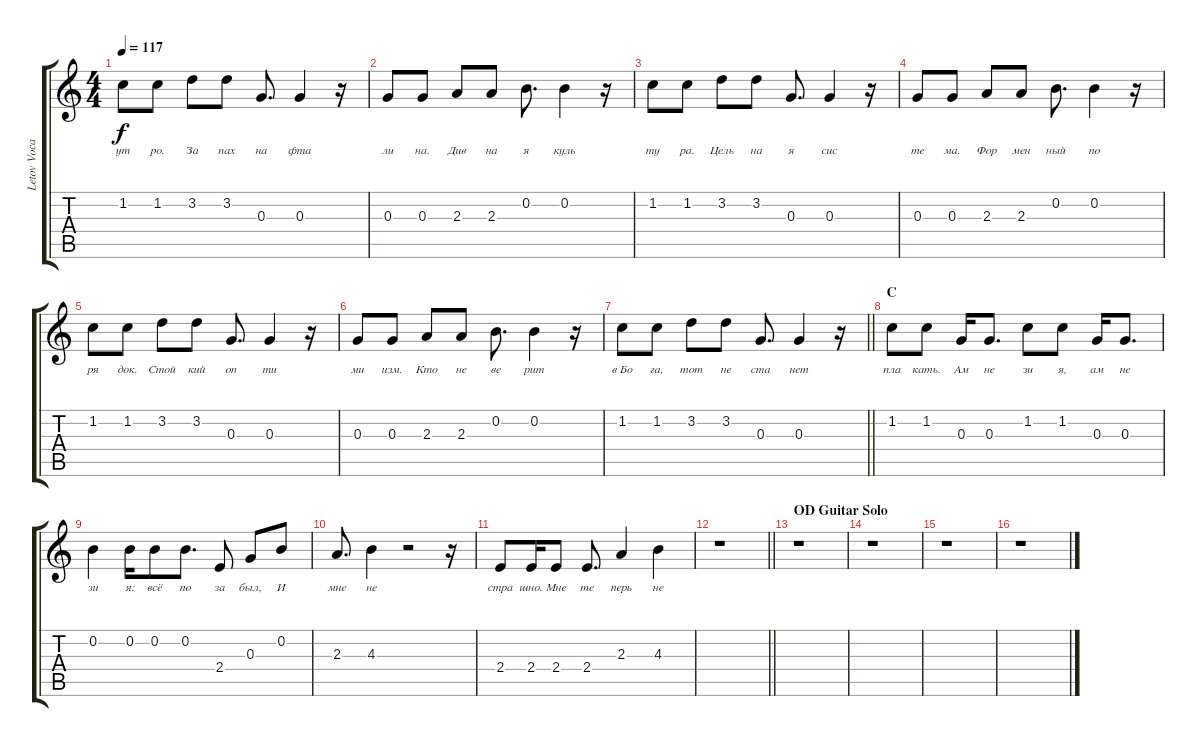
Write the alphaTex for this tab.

\track ("Letov Vocals" "Letov Voca") {instrument contrabass}
\staff {score tabs}
\tuning (E4 B3 G3 D3 A2 E2) {hide}
\ts (4 4)
\tempo 117
\clef g2
\ks c
1.2.8{lyrics (0 "ут") lyrics (1 "") lyrics (2 "") lyrics (3 "") lyrics (4 "") dy f} 1.2.8{lyrics (0 "ро.") lyrics (1 "") lyrics (2 "") lyrics (3 "") lyrics (4 "")} 3.2.8{lyrics (0 "За") lyrics (1 "") lyrics (2 "") lyrics (3 "") lyrics (4 "")} 3.2.8{lyrics (0 "пах") lyrics (1 "") lyrics (2 "") lyrics (3 "") lyrics (4 "")} 0.3.8{d lyrics (0 "на") lyrics (1 "") lyrics (2 "") lyrics (3 "") lyrics (4 "")} 0.3.4{lyrics (0 "фта") lyrics (1 "") lyrics (2 "") lyrics (3 "") lyrics (4 "")} r.16 |
0.3.8{lyrics (0 "ли") lyrics (1 "") lyrics (2 "") lyrics (3 "") lyrics (4 "")} 0.3.8{lyrics (0 "на.") lyrics (1 "") lyrics (2 "") lyrics (3 "") lyrics (4 "")} 2.3.8{lyrics (0 "Див") lyrics (1 "") lyrics (2 "") lyrics (3 "") lyrics (4 "")} 2.3.8{lyrics (0 "на") lyrics (1 "") lyrics (2 "") lyrics (3 "") lyrics (4 "")} 0.2.8{d lyrics (0 "я") lyrics (1 "") lyrics (2 "") lyrics (3 "") lyrics (4 "")} 0.2.4{lyrics (0 "куль") lyrics (1 "") lyrics (2 "") lyrics (3 "") lyrics (4 "")} r.16 |
1.2.8{lyrics (0 "ту") lyrics (1 "") lyrics (2 "") lyrics (3 "") lyrics (4 "")} 1.2.8{lyrics (0 "ра.") lyrics (1 "") lyrics (2 "") lyrics (3 "") lyrics (4 "")} 3.2.8{lyrics (0 "Цель") lyrics (1 "") lyrics (2 "") lyrics (3 "") lyrics (4 "")} 3.2.8{lyrics (0 "на") lyrics (1 "") lyrics (2 "") lyrics (3 "") lyrics (4 "")} 0.3.8{d lyrics (0 "я") lyrics (1 "") lyrics (2 "") lyrics (3 "") lyrics (4 "")} 0.3.4{lyrics (0 "сис") lyrics (1 "") lyrics (2 "") lyrics (3 "") lyrics (4 "")} r.16 |
0.3.8{lyrics (0 "те") lyrics (1 "") lyrics (2 "") lyrics (3 "") lyrics (4 "")} 0.3.8{lyrics (0 "ма.") lyrics (1 "") lyrics (2 "") lyrics (3 "") lyrics (4 "")} 2.3.8{lyrics (0 "Фор") lyrics (1 "") lyrics (2 "") lyrics (3 "") lyrics (4 "")} 2.3.8{lyrics (0 "мен") lyrics (1 "") lyrics (2 "") lyrics (3 "") lyrics (4 "")} 0.2.8{d lyrics (0 "ный") lyrics (1 "") lyrics (2 "") lyrics (3 "") lyrics (4 "")} 0.2.4{lyrics (0 "по") lyrics (1 "") lyrics (2 "") lyrics (3 "") lyrics (4 "")} r.16 |
1.2.8{lyrics (0 "ря") lyrics (1 "") lyrics (2 "") lyrics (3 "") lyrics (4 "")} 1.2.8{lyrics (0 "док.") lyrics (1 "") lyrics (2 "") lyrics (3 "") lyrics (4 "")} 3.2.8{lyrics (0 "Стой") lyrics (1 "") lyrics (2 "") lyrics (3 "") lyrics (4 "")} 3.2.8{lyrics (0 "кий") lyrics (1 "") lyrics (2 "") lyrics (3 "") lyrics (4 "")} 0.3.8{d lyrics (0 "оп") lyrics (1 "") lyrics (2 "") lyrics (3 "") lyrics (4 "")} 0.3.4{lyrics (0 "ти") lyrics (1 "") lyrics (2 "") lyrics (3 "") lyrics (4 "")} r.16 |
0.3.8{lyrics (0 "ми") lyrics (1 "") lyrics (2 "") lyrics (3 "") lyrics (4 "")} 0.3.8{lyrics (0 "изм.") lyrics (1 "") lyrics (2 "") lyrics (3 "") lyrics (4 "")} 2.3.8{lyrics (0 "Кто") lyrics (1 "") lyrics (2 "") lyrics (3 "") lyrics (4 "")} 2.3.8{lyrics (0 "не") lyrics (1 "") lyrics (2 "") lyrics (3 "") lyrics (4 "")} 0.2.8{d lyrics (0 "ве") lyrics (1 "") lyrics (2 "") lyrics (3 "") lyrics (4 "")} 0.2.4{lyrics (0 "рит") lyrics (1 "") lyrics (2 "") lyrics (3 "") lyrics (4 "")} r.16 |
\barLineRight lightlight
1.2.8{lyrics (0 "в Бо") lyrics (1 "") lyrics (2 "") lyrics (3 "") lyrics (4 "")} 1.2.8{lyrics (0 "га,") lyrics (1 "") lyrics (2 "") lyrics (3 "") lyrics (4 "")} 3.2.8{lyrics (0 "тот") lyrics (1 "") lyrics (2 "") lyrics (3 "") lyrics (4 "")} 3.2.8{lyrics (0 "не") lyrics (1 "") lyrics (2 "") lyrics (3 "") lyrics (4 "")} 0.3.8{d lyrics (0 "ста") lyrics (1 "") lyrics (2 "") lyrics (3 "") lyrics (4 "")} 0.3.4{lyrics (0 "нет") lyrics (1 "") lyrics (2 "") lyrics (3 "") lyrics (4 "")} r.16 |
\section ("" "C")
1.2.8{lyrics (0 "пла") lyrics (1 "") lyrics (2 "") lyrics (3 "") lyrics (4 "")} 1.2.8{lyrics (0 "кать.") lyrics (1 "") lyrics (2 "") lyrics (3 "") lyrics (4 "")} 0.3.16{lyrics (0 "Ам") lyrics (1 "") lyrics (2 "") lyrics (3 "") lyrics (4 "")} 0.3.8{d lyrics (0 "не") lyrics (1 "") lyrics (2 "") lyrics (3 "") lyrics (4 "")} 1.2.8{lyrics (0 "зи") lyrics (1 "") lyrics (2 "") lyrics (3 "") lyrics (4 "")} 1.2.8{lyrics (0 "я,") lyrics (1 "") lyrics (2 "") lyrics (3 "") lyrics (4 "")} 0.3.16{lyrics (0 "ам") lyrics (1 "") lyrics (2 "") lyrics (3 "") lyrics (4 "")} 0.3.8{d lyrics (0 "не") lyrics (1 "") lyrics (2 "") lyrics (3 "") lyrics (4 "")} |
0.2.4{lyrics (0 "зи") lyrics (1 "") lyrics (2 "") lyrics (3 "") lyrics (4 "")} 0.2.16{lyrics (0 "я:") lyrics (1 "") lyrics (2 "") lyrics (3 "") lyrics (4 "")} 0.2.8{lyrics (0 "всё") lyrics (1 "") lyrics (2 "") lyrics (3 "") lyrics (4 "")} 0.2.8{d lyrics (0 "по") lyrics (1 "") lyrics (2 "") lyrics (3 "") lyrics (4 "")} 2.4.8{lyrics (0 "за") lyrics (1 "") lyrics (2 "") lyrics (3 "") lyrics (4 "")} 0.3.8{lyrics (0 "был,") lyrics (1 "") lyrics (2 "") lyrics (3 "") lyrics (4 "")} 0.2.8{lyrics (0 "И") lyrics (1 "") lyrics (2 "") lyrics (3 "") lyrics (4 "")} |
2.3.8{d lyrics (0 "мне") lyrics (1 "") lyrics (2 "") lyrics (3 "") lyrics (4 "")} 4.3.4{lyrics (0 "не") lyrics (1 "") lyrics (2 "") lyrics (3 "") lyrics (4 "")} r.2 r.16 |
2.4.8{lyrics (0 "стра") lyrics (1 "") lyrics (2 "") lyrics (3 "") lyrics (4 "")} 2.4.16{lyrics (0 "шно.") lyrics (1 "") lyrics (2 "") lyrics (3 "") lyrics (4 "")} 2.4.8{lyrics (0 "Мне") lyrics (1 "") lyrics (2 "") lyrics (3 "") lyrics (4 "")} 2.4.8{d lyrics (0 "те") lyrics (1 "") lyrics (2 "") lyrics (3 "") lyrics (4 "")} 2.3.4{lyrics (0 "перь") lyrics (1 "") lyrics (2 "") lyrics (3 "") lyrics (4 "")} 4.3.4{lyrics (0 "не") lyrics (1 "") lyrics (2 "") lyrics (3 "") lyrics (4 "")} |
\barLineRight lightlight
r.1 |
\section ("" "OD Guitar Solo")
r.1 |
r.1 |
r.1 |
r.1
